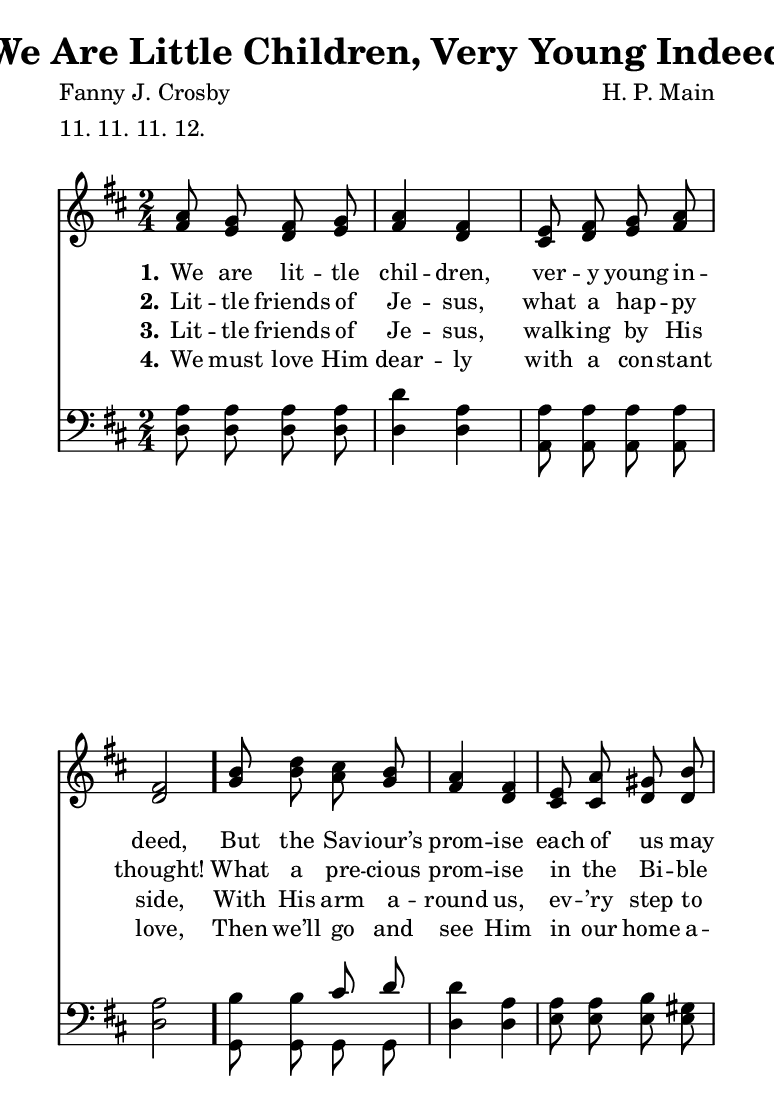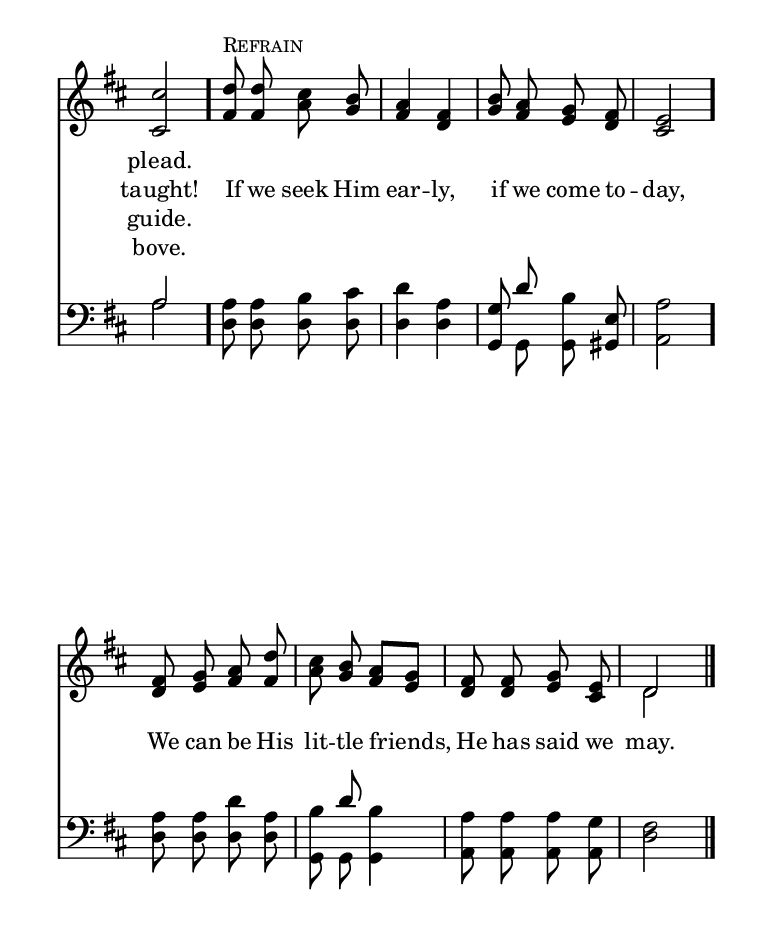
\include "common/global.ily"
\paper {
  \include "common/paper.ily"
  ragged-last-bottom = ##t
  system-system-spacing.padding = 11
}

\header{
  hymnnumber = "366"
  title = "We Are Little Children, Very Young Indeed"
  tunename = "Portbrush"
  meter = "11. 11. 11. 12."
  poet = "Fanny J. Crosby"
  composer = "H. P. Main"
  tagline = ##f
}

global = {
  \include "common/overrides.ily"
  \override Staff.TimeSignature.style = #'numbered
  \time 2/4
  \override Score.MetronomeMark.transparent = ##t % hide all fermata changes too
  \tempo 8=120
  \key d \major
  \autoBeamOff
}

patternA = { c8 c c c | c4 c | c8 c c c | c2 | }

notesSoprano = {
\global
\relative c'' {

  \changePitch \patternA { a g fis g | a fis | e fis g a | fis }
  \changePitch \patternA { b d cis b | a fis | e a gis b | cis }

  << s^\markup { \small \caps "Refrain" }
  \changePitch \patternA { d d cis b | a fis | b a g fis | e } >>
  fis8 g a d | cis b a[ g] | fis fis g e | d2 |

  \bar "|."

}
}

notesAlto = {
\global
\relative e' {

  \changePitch \patternA { fis e d e | fis d | cis d e fis | d }
  \changePitch \patternA { g b a g | fis d | cis cis d d | cis }

  \changePitch \patternA { fis fis a g | fis d | g fis e d | cis }
  d8 e fis fis | a g fis[ e] d d e cis | d2 |

}
}

notesTenor = {
\global
\relative a {

  \changePitch \patternA { a a a a | d a | a a a a | a }
  \changePitch \patternA { b b cis d | d a | a a b gis | a }

  \changePitch \patternA { a a b cis | d a | g d' b e, | a }
  a8 a d a | b d b4 | a8 a a g | fis2 |

}
}

notesBass = {
\global
\relative f {

  \changePitch \patternA { d d d d | d d | a a a a | d }
  \changePitch \patternA { g, g g g | d' d | e e e e | a }

  \changePitch \patternA { d, d d d | d d | g, g g gis | a }
  d8 d d d | g, g g4 | a8 a a a | d2 |

}
}

Refrain = \lyricmode {

If we seek Him ear -- ly, if we come to -- day, \bar "."
We can be His lit -- tle friends, He has said we may. \bar "."

}

wordsA = \lyricmode {
\set stanza = "1."

We are lit -- tle chil -- dren, ver -- y young in -- deed, \bar "."
But the Sav -- iour’s prom -- ise each of us may plead. \bar "."

}

wordsB = \lyricmode {
\set stanza = "2."

Lit -- tle friends of Je -- sus, what a hap -- py thought!
What a pre -- cious prom -- ise in the Bi -- ble taught!

\Refrain

}

wordsC = \lyricmode {
\set stanza = "3."

Lit -- tle friends of Je -- sus, walk -- ing by His side,
With His arm a -- round us, ev -- ’ry step to guide.

}

wordsD = \lyricmode {
\set stanza = "4."

We must love Him dear -- ly with a con -- stant love,
Then we’ll go and see Him in our home a -- bove.

}

\score {
  \context ChoirStaff <<
    \context Staff = upper <<
      \set Staff.autoBeaming = ##f
      \set ChoirStaff.systemStartDelimiter = #'SystemStartBar
      \set ChoirStaff.printPartCombineTexts = ##f
      \partcombine #'(2 . 9) \notesSoprano \notesAlto
      \context NullVoice = sopranos { \voiceOne << \notesSoprano >> }
      \context NullVoice = altos { \voiceTwo << \notesAlto >> }
      \context Lyrics = one   \lyricsto sopranos \wordsA
      \context Lyrics = two   \lyricsto sopranos \wordsB
      \context Lyrics = three \lyricsto sopranos \wordsC
      \context Lyrics = four  \lyricsto sopranos \wordsD
    >>
    \context Staff = men <<
      \set Staff.autoBeaming = ##f
      \clef bass
      \set ChoirStaff.printPartCombineTexts = ##f
      \partcombine #'(2 . 9) \notesTenor \notesBass
      \context NullVoice = tenors { \voiceOne << \notesTenor >> }
      \context NullVoice = basses { \voiceTwo << \notesBass >> }
    >>
  >>
  \layout {
    \include "common/layout.ily"
  }
  \midi{
    \include "common/midi.ily"
  }
}

\version "2.19.49"  % necessary for upgrading to future LilyPond versions.

% vi:set et ts=2 sw=2 ai nocindent syntax=lilypond:
